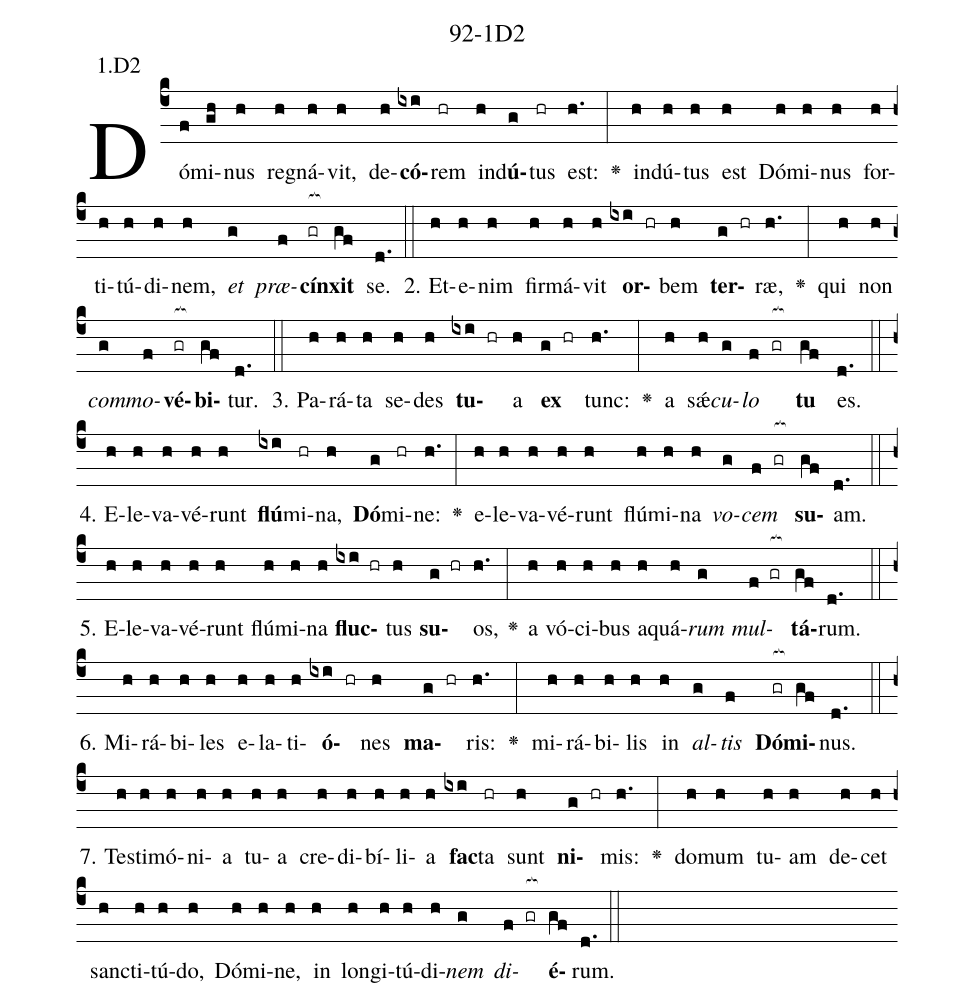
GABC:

name: 92-1D2;
annotation: 1.D2;
%%
(c4)Dó(f)mi(gh)nus(h) re(h)gná(h)vit,(h) de(h)<b>có</b>(ixi)rem(hr) ind(h)<b>ú</b>(g)tus(hr) est:(h.) <v>\greheightstar</v>(:) ind(h)ú(h)tus(h) est(h) Dó(h)mi(h)nus(h) for(h)ti(h)tú(h)di(h)nem,(h) <i>et</i>(g) <i>præ</i>(f)<b>cín</b>(gr[ocb:1{])<b>xit</b>(gf[ocb:0}]) se.(d.) (::)
2. Et(h)e(h)nim(h) fir(h)má(h)vit(h) <b>or</b>(ixi hr)bem(h) <b>ter</b>(g hr)ræ,(h.) <v>\greheightstar</v>(:) qui(h) non(h) <i>com</i>(g)<i>mo</i>(f)<b>vé</b>(gr[ocb:1{])<b>bi</b>(gf[ocb:0}])tur.(d.) (::)
3. Pa(h)rá(h)ta(h) se(h)des(h) <b>tu</b>(ixi hr)a(h) <b>ex</b>(g hr) tunc:(h.) <v>\greheightstar</v>(:) a(h) sǽ(h)<i>cu</i>(g)<i>lo</i>(f gr[ocb:1{]) <b>tu</b>(gf[ocb:0}]) es.(d.) (::)
4. E(h)le(h)va(h)vé(h)runt(h) <b>flú</b>(ixi)mi(hr)na,(h) <b>Dó</b>(g)mi(hr)ne:(h.) <v>\greheightstar</v>(:) e(h)le(h)va(h)vé(h)runt(h) flú(h)mi(h)na(h) <i>vo</i>(g)<i>cem</i>(f gr[ocb:1{]) <b>su</b>(gf[ocb:0}])am.(d.) (::)
5. E(h)le(h)va(h)vé(h)runt(h) flú(h)mi(h)na(h) <b>fluc</b>(ixi hr)tus(h) <b>su</b>(g hr)os,(h.) <v>\greheightstar</v>(:) a(h) vó(h)ci(h)bus(h) a(h)quá(h)<i>rum</i>(g) <i>mul</i>(f gr[ocb:1{])<b>tá</b>(gf[ocb:0}])rum.(d.) (::)
6. Mi(h)rá(h)bi(h)les(h) e(h)la(h)ti(h)<b>ó</b>(ixi hr)nes(h) <b>ma</b>(g hr)ris:(h.) <v>\greheightstar</v>(:) mi(h)rá(h)bi(h)lis(h) in(h) <i>al</i>(g)<i>tis</i>(f) <b>Dó</b>(gr[ocb:1{])<b>mi</b>(gf[ocb:0}])nus.(d.) (::)
7. Tes(h)ti(h)mó(h)ni(h)a(h) tu(h)a(h) cre(h)di(h)bí(h)li(h)a(h) <b>fac</b>(ixi)ta(hr) sunt(h) <b>ni</b>(g hr)mis:(h.) <v>\greheightstar</v>(:) do(h)mum(h) tu(h)am(h) de(h)cet(h) sanc(h)ti(h)tú(h)do,(h) Dó(h)mi(h)ne,(h) in(h) lon(h)gi(h)tú(h)di(h)<i>nem</i>(g) <i>di</i>(f gr[ocb:1{])<b>é</b>(gf[ocb:0}])rum.(d.) (::)
